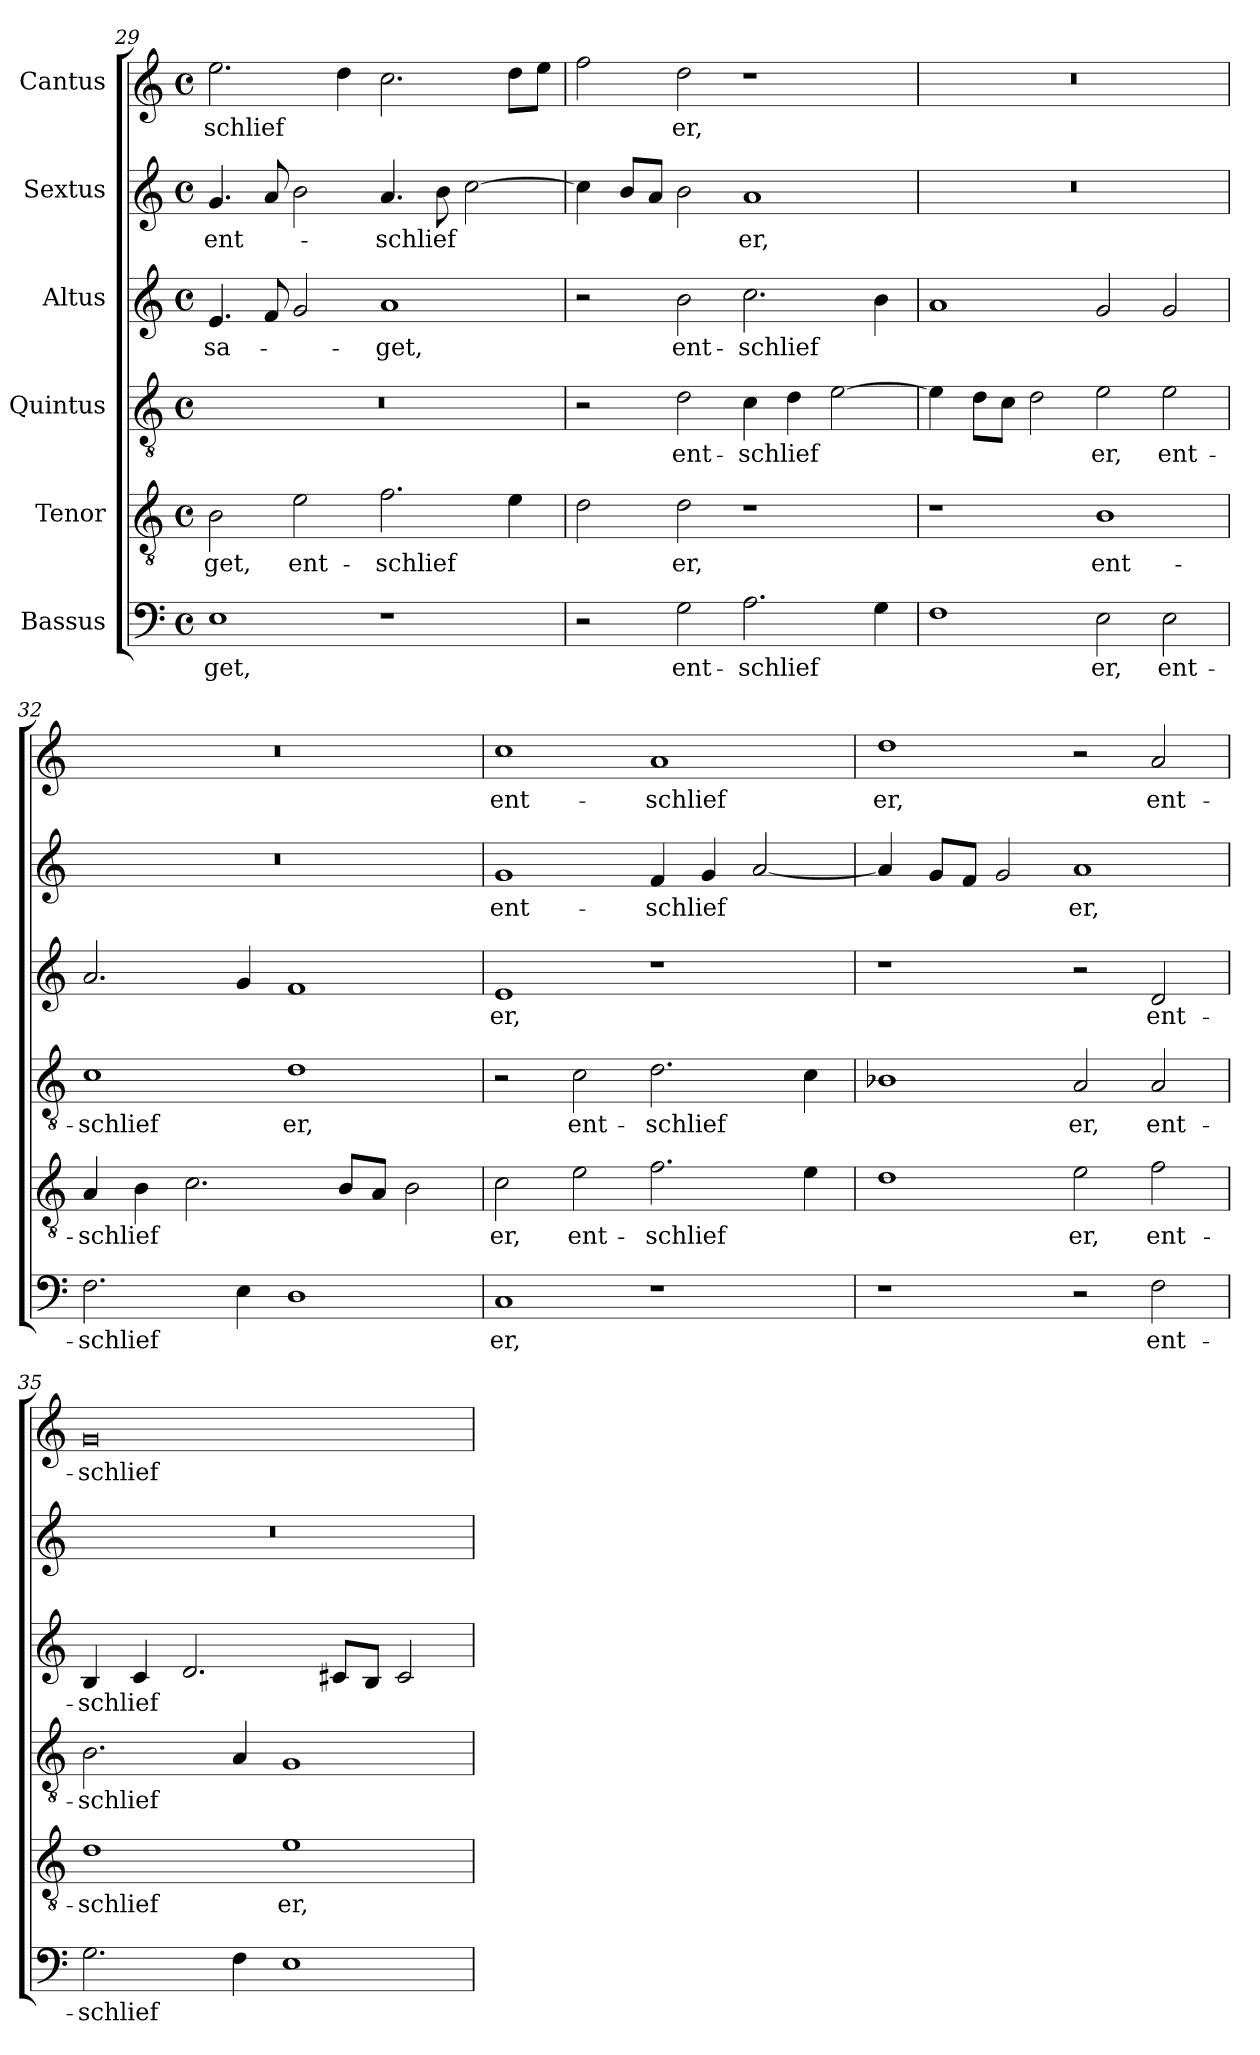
**kern	**text	**kern	**text	**kern	**text	**kern	**text	**kern	**text	**kern	**text
*part6	*part6	*part5	*part5	*part4	*part4	*part3	*part3	*part2	*part2	*part1	*part1
*staff6	*staff6	*staff5	*staff5	*staff4	*staff4	*staff3	*staff3	*staff2	*staff2	*staff1	*staff1
*I"Bassus	*	*I"Tenor	*	*I"Quintus	*	*I"Altus	*	*I"Sextus	*	*I"Cantus	*
*clefF4	*	*clefGv2	*	*clefGv2	*	*clefG2	*	*clefG2	*	*clefG2	*
*k[]	*	*k[]	*	*k[]	*	*k[]	*	*k[]	*	*k[]	*
*M4/2	*	*M4/2	*	*M4/2	*	*M4/2	*	*M4/2	*	*M4/2	*
*met(c)	*	*met(c)	*	*met(c)	*	*met(c)	*	*met(c)	*	*met(c)	*
=29	=29	=29	=29	=29	=29	=29	=29	=29	=29	=29	=29
!	!LO:LY:b	!	!LO:LY:b	!	!	!	!LO:LY:b	!	!LO:LY:b	!	!LO:LY:b
1E	-get,	2B\	-get,	0r	.	4.e/	-sa-	4.g/	ent-	2.ee\	-schlief
.	.	.	.	.	.	8f/	.	8a/	.	.	.
!	!	!	!LO:LY:b	!	!	!	!	!	!	!	!
.	.	2e\	ent-	.	.	2g/	.	2b\	.	.	.
.	.	.	.	.	.	.	.	.	.	4dd\	.
!	!	!	!LO:LY:b	!	!	!	!LO:LY:b	!	!LO:LY:b	!	!
1r	.	2.f\	-schlief	.	.	1a	-get,	4.a/	-schlief	2.cc\	.
.	.	.	.	.	.	.	.	8b\	.	.	.
.	.	.	.	.	.	.	.	[2cc\	.	.	.
.	.	4e\	.	.	.	.	.	.	.	8dd\L	.
.	.	.	.	.	.	.	.	.	.	8ee\J	.
=30	=30	=30	=30	=30	=30	=30	=30	=30	=30	=30	=30
2r	.	2d\	.	2r	.	2r	.	4cc\]	.	2ff\	.
.	.	.	.	.	.	.	.	8b/L	.	.	.
.	.	.	.	.	.	.	.	8a/J	.	.	.
!	!LO:LY:b	!	!LO:LY:b	!	!LO:LY:b	!	!LO:LY:b	!	!	!	!LO:LY:b
2G\	ent-	2d\	er,	2d\	ent-	2b\	ent-	2b\	.	2dd\	er,
!	!LO:LY:b	!	!	!	!LO:LY:b	!	!LO:LY:b	!	!LO:LY:b	!	!
2.A\	-schlief	1r	.	4c\	-schlief	2.cc\	-schlief	1a	er,	1r	.
.	.	.	.	4d\	.	.	.	.	.	.	.
.	.	.	.	[2e\	.	.	.	.	.	.	.
4G\	.	.	.	.	.	4b\	.	.	.	.	.
!!LO:PB:g=z
=31	=31	=31	=31	=31	=31	=31	=31	=31	=31	=31	=31
1F	.	1r	.	4e\]	.	1a	.	0r	.	0r	.
.	.	.	.	8d\L	.	.	.	.	.	.	.
.	.	.	.	8c\J	.	.	.	.	.	.	.
.	.	.	.	2d\	.	.	.	.	.	.	.
!	!LO:LY:b	!	!LO:LY:b	!	!LO:LY:b	!	!	!	!	!	!
2E\	er,	1B	ent-	2e\	er,	2g/	.	.	.	.	.
!	!LO:LY:b	!	!	!	!LO:LY:b	!	!	!	!	!	!
2E\	ent-	.	.	2e\	ent-	2g/	.	.	.	.	.
=32	=32	=32	=32	=32	=32	=32	=32	=32	=32	=32	=32
!	!LO:LY:b	!	!LO:LY:b	!	!LO:LY:b	!	!	!	!	!	!
2.F\	-schlief	4A/	-schlief	1c	-schlief	2.a/	.	0r	.	0r	.
.	.	4B\	.	.	.	.	.	.	.	.	.
.	.	2.c\	.	.	.	.	.	.	.	.	.
4E\	.	.	.	.	.	4g/	.	.	.	.	.
!	!	!	!	!	!LO:LY:b	!	!	!	!	!	!
1D	.	.	.	1d	er,	1f	.	.	.	.	.
.	.	8B/L	.	.	.	.	.	.	.	.	.
.	.	8A/J	.	.	.	.	.	.	.	.	.
.	.	2B\	.	.	.	.	.	.	.	.	.
=33	=33	=33	=33	=33	=33	=33	=33	=33	=33	=33	=33
!	!LO:LY:b	!	!LO:LY:b	!	!	!	!LO:LY:b	!	!LO:LY:b	!	!LO:LY:b
1C	er,	2c\	er,	2r	.	1e	er,	1g	ent-	1cc	ent-
!	!	!	!LO:LY:b	!	!LO:LY:b	!	!	!	!	!	!
.	.	2e\	ent-	2c\	ent-	.	.	.	.	.	.
!	!	!	!LO:LY:b	!	!LO:LY:b	!	!	!	!LO:LY:b	!	!LO:LY:b
1r	.	2.f\	-schlief	2.d\	-schlief	1r	.	4f/	-schlief	1a	-schlief
.	.	.	.	.	.	.	.	4g/	.	.	.
.	.	.	.	.	.	.	.	[2a/	.	.	.
.	.	4e\	.	4c\	.	.	.	.	.	.	.
=34	=34	=34	=34	=34	=34	=34	=34	=34	=34	=34	=34
!	!	!	!	!	!	!	!	!	!	!	!LO:LY:b
1r	.	1d	.	1B-X	.	1r	.	4a/]	.	1dd	er,
.	.	.	.	.	.	.	.	8g/L	.	.	.
.	.	.	.	.	.	.	.	8f/J	.	.	.
.	.	.	.	.	.	.	.	2g/	.	.	.
!	!	!	!LO:LY:b	!	!LO:LY:b	!	!	!	!LO:LY:b	!	!
2r	.	2e\	er,	2A/	er,	2r	.	1a	er,	2r	.
!	!LO:LY:b	!	!LO:LY:b	!	!LO:LY:b	!	!LO:LY:b	!	!	!	!LO:LY:b
2F\	ent-	2f\	ent-	2A/	ent-	2d/	ent-	.	.	2a/	ent-
!!LO:LB:g=z
=35	=35	=35	=35	=35	=35	=35	=35	=35	=35	=35	=35
!	!LO:LY:b	!	!LO:LY:b	!	!LO:LY:b	!	!LO:LY:b	!	!	!	!LO:LY:b
2.G\	-schlief	1d	-schlief	2.B\	-schlief	4B/	-schlief	0r	.	0g	-schlief
.	.	.	.	.	.	4c/	.	.	.	.	.
.	.	.	.	.	.	2.d/	.	.	.	.	.
4F\	.	.	.	4A/	.	.	.	.	.	.	.
!	!	!	!LO:LY:b	!	!	!	!	!	!	!	!
1E	.	1e	er,	1G	.	.	.	.	.	.	.
.	.	.	.	.	.	8c#X/L	.	.	.	.	.
.	.	.	.	.	.	8B/J	.	.	.	.	.
.	.	.	.	.	.	2c#/	.	.	.	.	.
=	=	=	=	=	=	=	=	=	=	=	=
*-	*-	*-	*-	*-	*-	*-	*-	*-	*-	*-	*-
